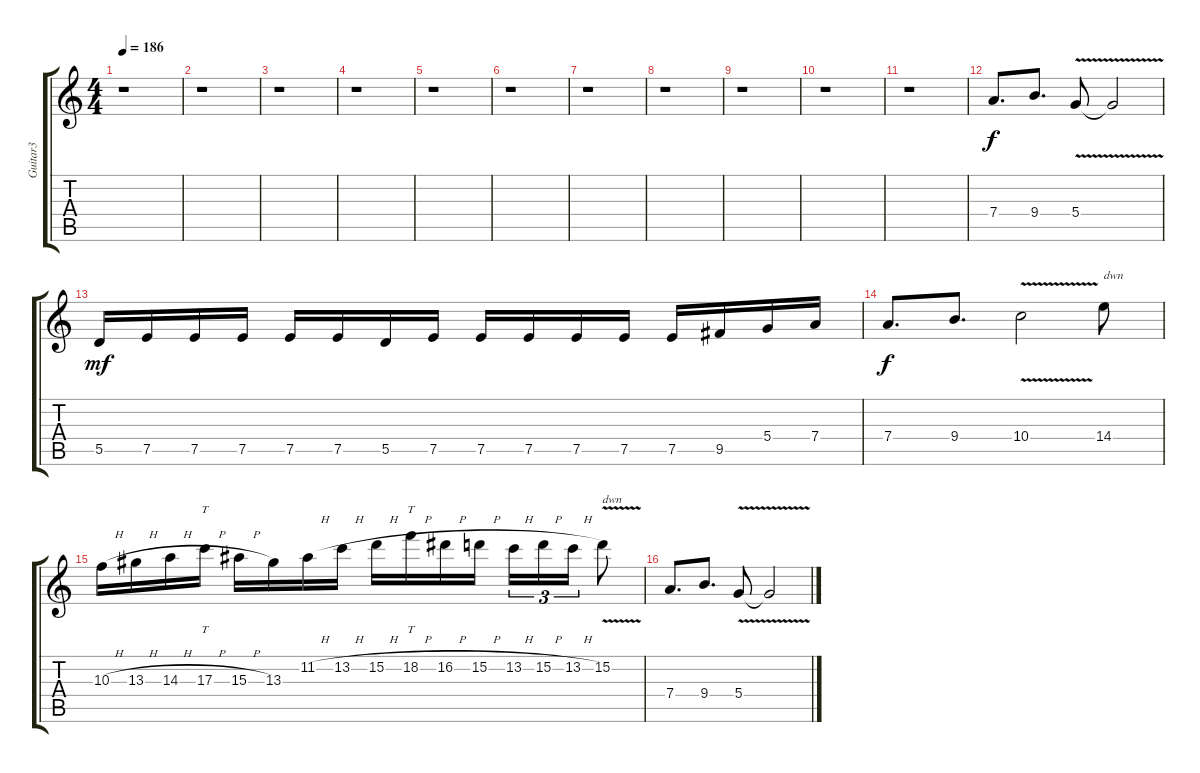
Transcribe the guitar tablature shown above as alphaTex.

\track ("Guitar3" "Guitar3") {instrument distortionguitar}
\staff {score tabs}
\tuning (E4 B3 G3 D3 A2 E2) {hide}
\ts (4 4)
\tempo 186
\clef g2
\ks c
r.1{dy f} |
r.1 |
r.1 |
r.1 |
r.1 |
r.1 |
r.1 |
r.1 |
r.1 |
r.1 |
r.1 |
7.4.8{d} 9.4.8{d} 5.4{v}.8 5.4{t}.2 |
5.5.16{dy mf} 7.5.16 7.5.16 7.5.16 7.5.16 7.5.16 5.5.16 7.5.16 7.5.16 7.5.16 7.5.16 7.5.16 7.5.16 9.5.16 5.4.16 7.4.16 |
7.4.8{d dy f} 9.4.8{d} 10.4{v}.2 14.4.8{txt "dwn"} |
10.3{h}.16 13.3{h}.16 14.3{h}.16 17.3{h}.16{tt} 15.3{h}.16 13.3.16 11.2{h}.16 13.2{h}.16 15.2{h}.16 18.2{h}.16{tt} 16.2{h}.16 15.2{h}.16 13.2{h}.16{tu (3 2)} 15.2{h}.16{tu (3 2)} 13.2{h}.16{tu (3 2)} 15.2{v}.8{txt "dwn"} |
7.4.8{d} 9.4.8{d} 5.4{v}.8 5.4{t}.2
